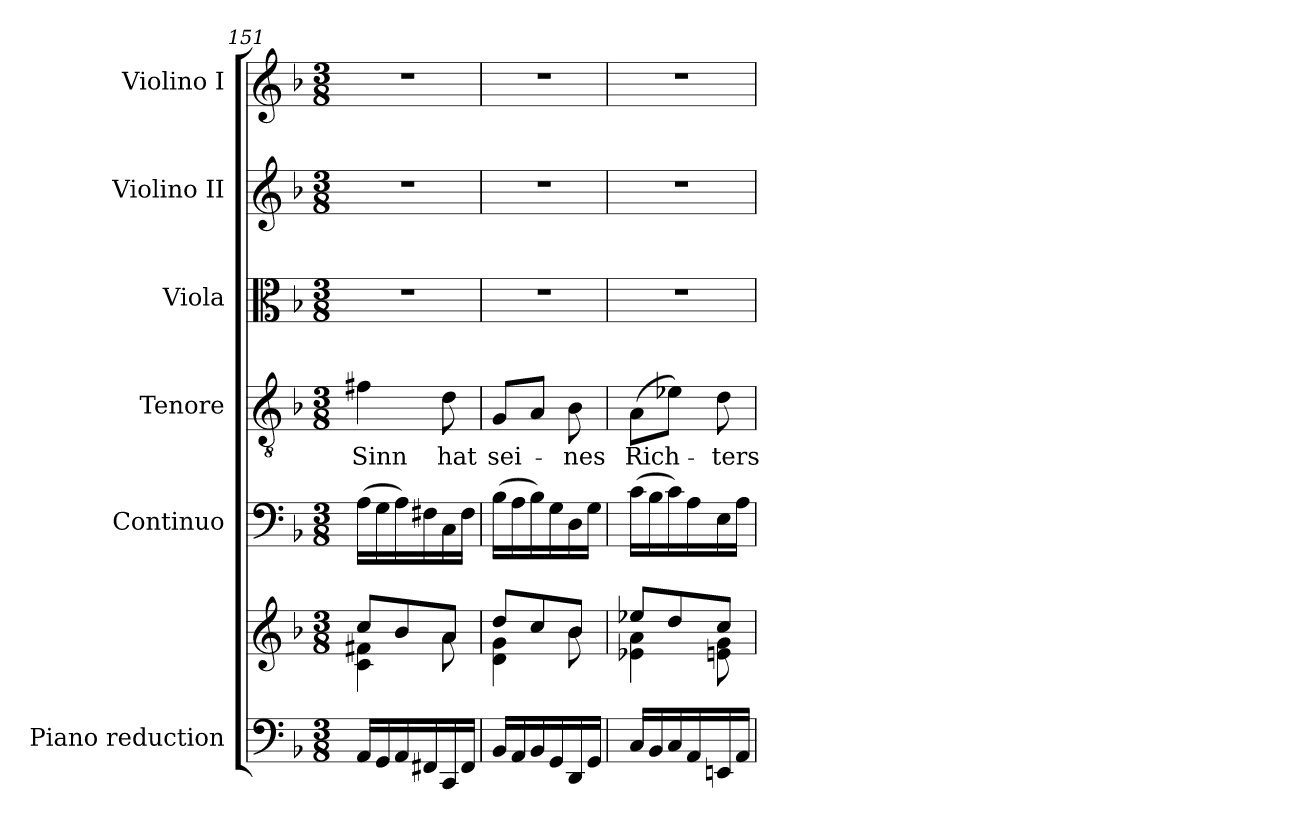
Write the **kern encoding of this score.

**kern	**kern	**kern	**kern	**text	**kern	**kern	**kern
*part6	*part6	*part5	*part4	*part4	*part3	*part2	*part1
*staff7	*staff6	*staff5	*staff4	*staff4	*staff3	*staff2	*staff1
*I"Piano reduction	*	*I"Continuo	*I"Tenore	*	*I"Viola	*I"Violino II	*I"Violino I
*I'Pno	*	*	*	*	*I'Vla	*I'Vln	*I'Vln
*clefF4	*clefG2	*clefF4	*clefGv2	*	*clefC3	*clefG2	*clefG2
*k[b-]	*k[b-]	*k[b-]	*k[b-]	*	*k[b-]	*k[b-]	*k[b-]
*M3/8	*M3/8	*M3/8	*M3/8	*	*M3/8	*M3/8	*M3/8
=151	=151	=151	=151	=151	=151	=151	=151
*	*^	*	*	*	*	*	*
!	!	!	!	!	!LO:LY:b	!	!	!
16AA/LL	8cc/L	4c\ 4f#X\	(16A\LL	4f#X\	Sinn	4.r	4.r	4.r
16GG/	.	.	16G\	.	.	.	.	.
16AA/	8b-/	.	16A\)	.	.	.	.	.
16FF#X/	.	.	16F#X\	.	.	.	.	.
!	!	!	!	!	!LO:LY:b	!	!	!
16CC/	8a/J	8a\	16C\	8d\	hat	.	.	.
16FF#/JJ	.	.	16F#\JJ	.	.	.	.	.
=152	=152	=152	=152	=152	=152	=152	=152	=152
!	!	!	!	!	!LO:LY:b	!	!	!
16BB-/LL	8dd/L	4d\ 4g\	(16B-\LL	8G/L	sei-	4.r	4.r	4.r
16AA/	.	.	16A\	.	.	.	.	.
16BB-/	8cc/	.	16B-\)	8A/J	.	.	.	.
16GG/	.	.	16G\	.	.	.	.	.
!	!	!	!	!	!LO:LY:b	!	!	!
16DD/	8b-/J	8b-\	16D\	8B-\	-nes	.	.	.
16GG/JJ	.	.	16G\JJ	.	.	.	.	.
!!LO:LB:g=z
=153	=153	=153	=153	=153	=153	=153	=153	=153
!	!	!	!	!	!LO:LY:b	!	!	!
16C/LL	8ee-X/L	4e-X\ 4a\	(16c\LL	(8A\L	Rich-	4.r	4.r	4.r
16BB-/	.	.	16B-\	.	.	.	.	.
16C/	8dd/	.	16c\)	8e-X\J)	.	.	.	.
16AA/	.	.	16A\	.	.	.	.	.
!	!	!	!	!	!LO:LY:b	!	!	!
16EEn/	8cc/J	8en\ 8g\	16E\	8d\	-ters	.	.	.
16AA/JJ	.	.	16A\JJ	.	.	.	.	.
*	*v	*v	*	*	*	*	*	*
=	=	=	=	=	=	=	=
*-	*-	*-	*-	*-	*-	*-	*-
